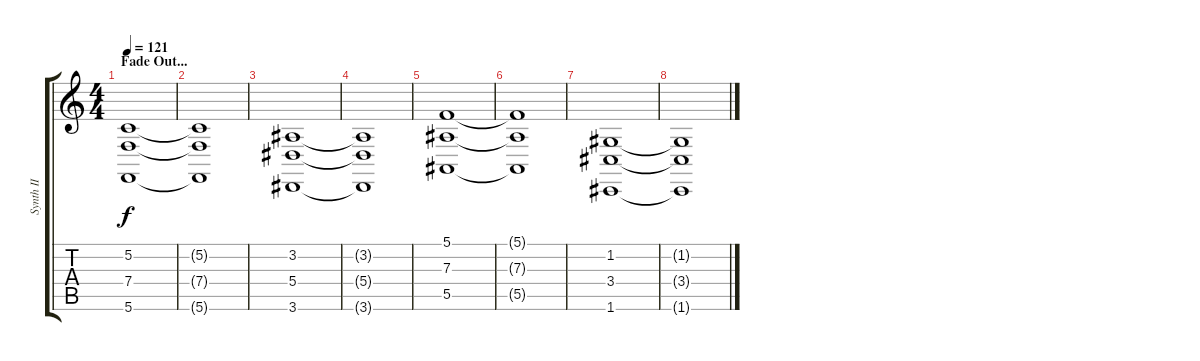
\track ("Synth II" "Synth II") {instrument synthstrings1}
\staff {score tabs}
\tuning (C4 G3 Eb3 Bb2 F2 C2) {hide}
\ts (4 4)
\section ("" "Fade Out...")
\tempo 121
\clef g2
\ks c
(5.2 7.4 5.6).1{dy f} |
(5.2{t} 7.4{t} 5.6{t}).1 |
(3.2 5.4 3.6).1 |
(3.2{t} 5.4{t} 3.6{t}).1 |
(5.1 7.3 5.5).1 |
(5.1{t} 7.3{t} 5.5{t}).1 |
(1.2 3.4 1.6).1 |
(1.2{t} 3.4{t} 1.6{t}).1
